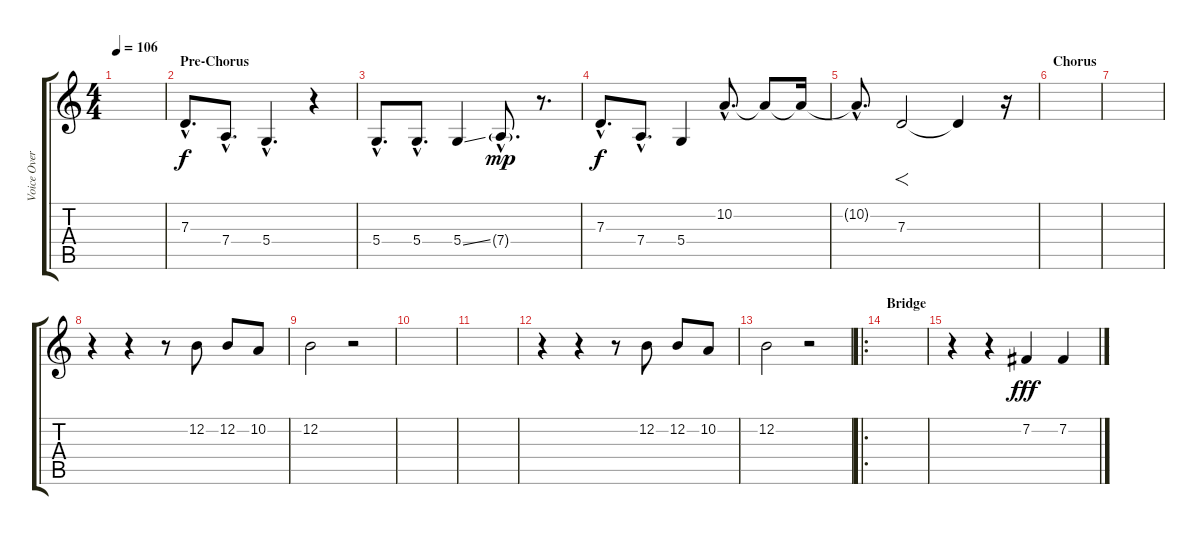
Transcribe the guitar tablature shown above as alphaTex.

\track ("Voice Overdub" "Voice Over") {instrument oboe}
\staff {score tabs}
\tuning (E4 B3 G3 D3 A2 E2) {hide}
\ts (4 4)
\tempo 106
\clef g2
\ks c
|
\section ("" "Pre-Chorus")
7.3{hac}.8{d dy f} 7.4{hac}.8{d} 5.4{hac}.4{d} r.4 |
5.4{hac}.8{d} 5.4{hac}.8{d} 5.4{ss}.4 7.4{g hac}.8{d dy mp} r.8{d} |
7.3{hac}.8{d dy f} 7.4{hac}.8{d} 5.4.4 10.2{hac}.8{d} 10.2{t}.8 10.2{t}.16 |
10.2{hac t}.8{d} 7.3.2{f} 7.3{t}.4 r.16 |
\section ("" "Chorus")
|
|
r.4 r.4 r.8 12.2.8 12.2.8 10.2.8 |
12.2.2 r.2 |
|
|
r.4 r.4 r.8 12.2.8 12.2.8 10.2.8 |
12.2.2 r.2 |
\ro
\section ("" "Bridge")
|
r.4 r.4 7.2.4{dy fff volume 6} 7.2.4
